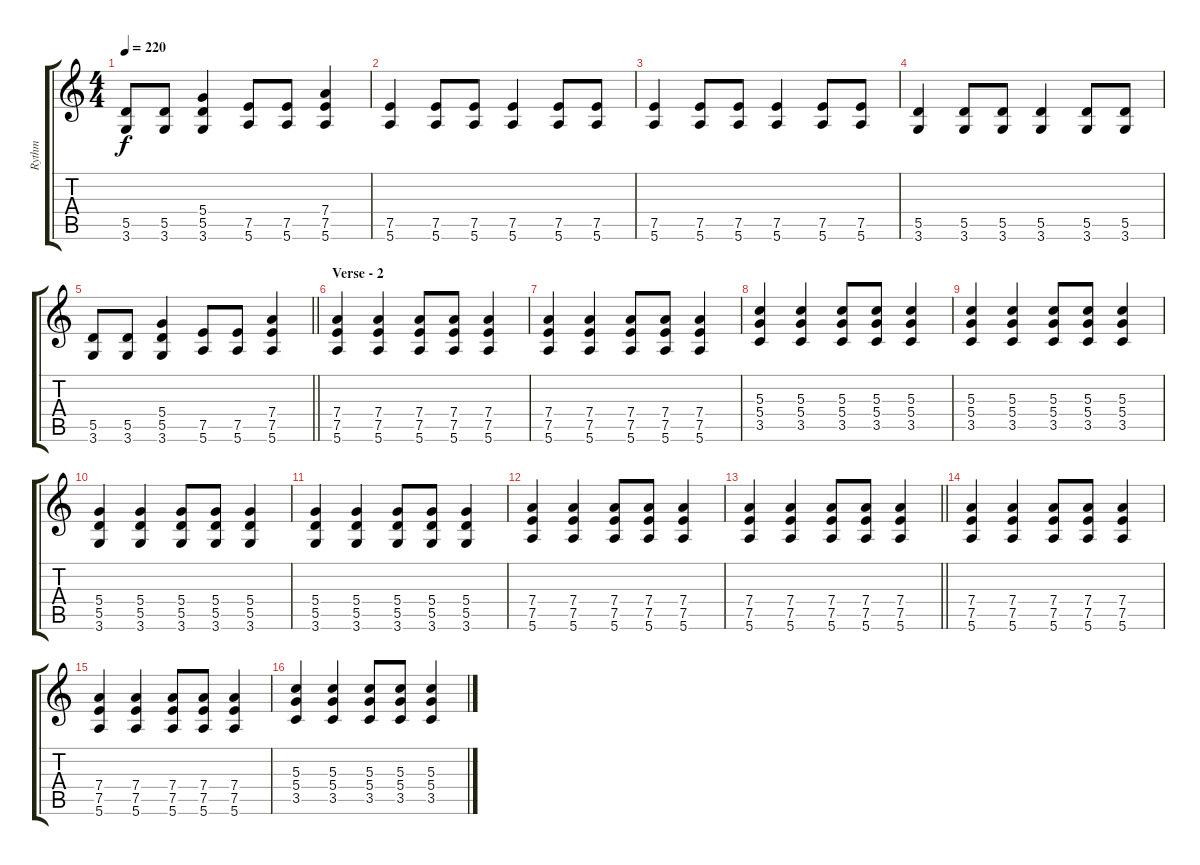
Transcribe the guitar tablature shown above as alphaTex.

\track ("Rythm" "Rythm") {instrument overdrivenguitar}
\staff {score tabs}
\tuning (E4 B3 G3 D3 A2 E2) {hide}
\ts (4 4)
\tempo 220
\clef g2
\ks c
(5.5 3.6).8{dy f} (5.5 3.6).8 (5.4 5.5 3.6).4 (7.5 5.6).8 (7.5 5.6).8 (7.4 7.5 5.6).4 |
(7.5 5.6).4 (7.5 5.6).8 (7.5 5.6).8 (7.5 5.6).4 (7.5 5.6).8 (7.5 5.6).8 |
(7.5 5.6).4 (7.5 5.6).8 (7.5 5.6).8 (7.5 5.6).4 (7.5 5.6).8 (7.5 5.6).8 |
(5.5 3.6).4 (5.5 3.6).8 (5.5 3.6).8 (5.5 3.6).4 (5.5 3.6).8 (5.5 3.6).8 |
\barLineRight lightlight
(5.5 3.6).8 (5.5 3.6).8 (5.4 5.5 3.6).4 (7.5 5.6).8 (7.5 5.6).8 (7.4 7.5 5.6).4 |
\section ("" "Verse - 2")
(7.4 7.5 5.6).4 (7.4 7.5 5.6).4 (7.4 7.5 5.6).8 (7.4 7.5 5.6).8 (7.4 7.5 5.6).4 |
(7.4 7.5 5.6).4 (7.4 7.5 5.6).4 (7.4 7.5 5.6).8 (7.4 7.5 5.6).8 (7.4 7.5 5.6).4 |
(5.3 5.4 3.5).4 (5.3 5.4 3.5).4 (5.3 5.4 3.5).8 (5.3 5.4 3.5).8 (5.3 5.4 3.5).4 |
(5.3 5.4 3.5).4 (5.3 5.4 3.5).4 (5.3 5.4 3.5).8 (5.3 5.4 3.5).8 (5.3 5.4 3.5).4 |
(5.4 5.5 3.6).4 (5.4 5.5 3.6).4 (5.4 5.5 3.6).8 (5.4 5.5 3.6).8 (5.4 5.5 3.6).4 |
(5.4 5.5 3.6).4 (5.4 5.5 3.6).4 (5.4 5.5 3.6).8 (5.4 5.5 3.6).8 (5.4 5.5 3.6).4 |
(7.4 7.5 5.6).4 (7.4 7.5 5.6).4 (7.4 7.5 5.6).8 (7.4 7.5 5.6).8 (7.4 7.5 5.6).4 |
\barLineRight lightlight
(7.4 7.5 5.6).4 (7.4 7.5 5.6).4 (7.4 7.5 5.6).8 (7.4 7.5 5.6).8 (7.4 7.5 5.6).4 |
(7.4 7.5 5.6).4 (7.4 7.5 5.6).4 (7.4 7.5 5.6).8 (7.4 7.5 5.6).8 (7.4 7.5 5.6).4 |
(7.4 7.5 5.6).4 (7.4 7.5 5.6).4 (7.4 7.5 5.6).8 (7.4 7.5 5.6).8 (7.4 7.5 5.6).4 |
(5.3 5.4 3.5).4 (5.3 5.4 3.5).4 (5.3 5.4 3.5).8 (5.3 5.4 3.5).8 (5.3 5.4 3.5).4
